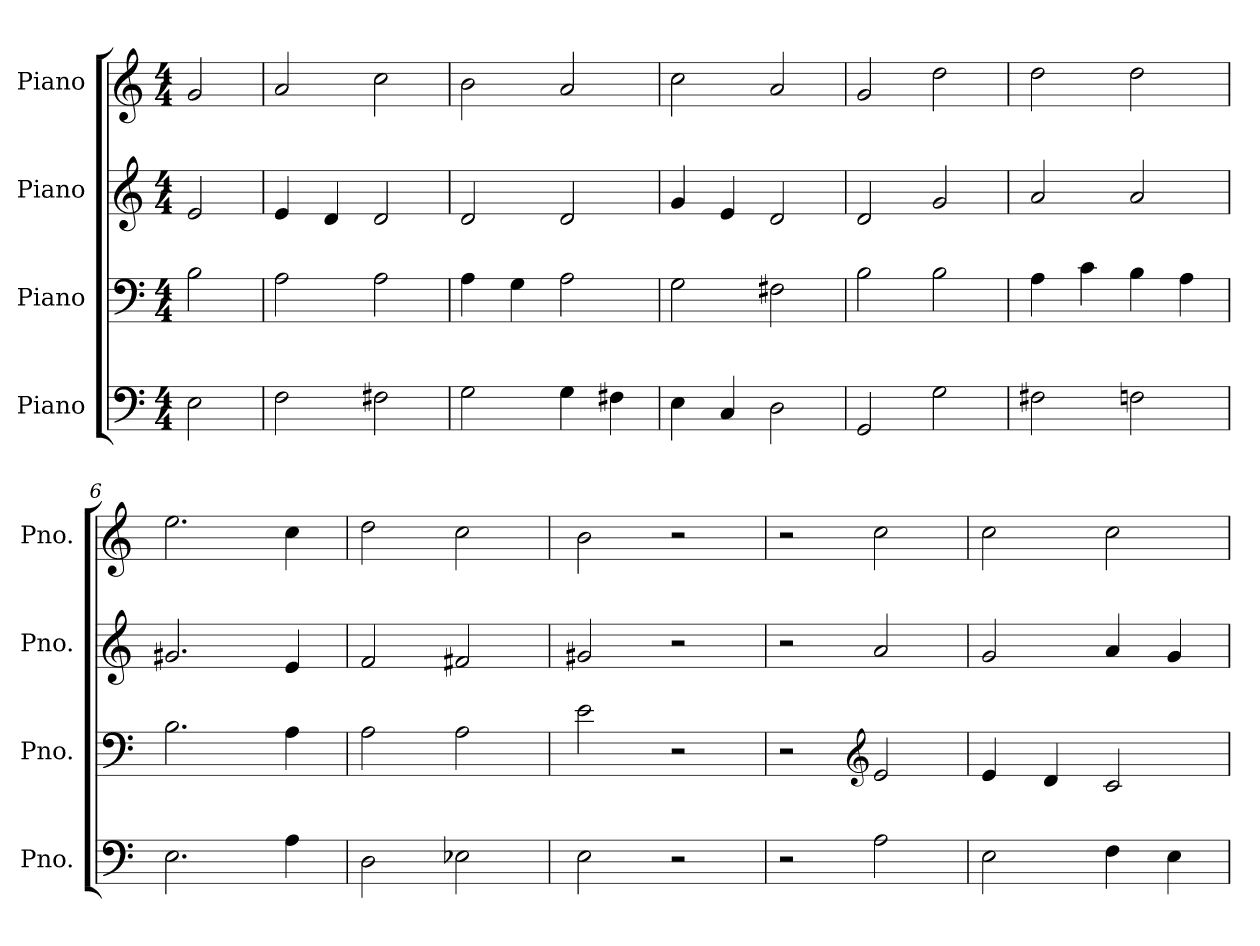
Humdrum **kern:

**kern	**kern	**kern	**kern
*part4	*part3	*part2	*part1
*staff4	*staff3	*staff2	*staff1
*I"Piano	*I"Piano	*I"Piano	*I"Piano
*I'Pno.	*I'Pno.	*I'Pno.	*I'Pno.
*clefF4	*clefF4	*clefG2	*clefG2
*k[]	*k[]	*k[]	*k[]
*M4/4	*M4/4	*M4/4	*M4/4
*MM176	*MM176	*MM176	*MM176
=	=	=	=
2E\	2B\	2e/	2g/
=1	=1	=1	=1
2F\	2A\	4e/	2a/
.	.	4d/	.
2F#X\	2A\	2d/	2cc\
=2	=2	=2	=2
2G\	4A\	2d/	2b\
.	4G\	.	.
4G\	2A\	2d/	2a/
4F#X\	.	.	.
=3	=3	=3	=3
4E\	2G\	4g/	2cc\
4C/	.	4e/	.
2D\	2F#X\	2d/	2a/
=4	=4	=4	=4
2GG/	2B\	2d/	2g/
2G\	2B\	2g/	2dd\
=5	=5	=5	=5
2F#X\	4A\	2a/	2dd\
.	4c\	.	.
2Fn\	4B\	2a/	2dd\
.	4A\	.	.
=6	=6	=6	=6
2.E\	2.B\	2.g#X/	2.ee\
4A\	4A\	4e/	4cc\
=7	=7	=7	=7
2D\	2A\	2f/	2dd\
2E-X\	2A\	2f#X/	2cc\
=8	=8	=8	=8
2E\	2e\	2g#X/	2b\
2r	2r	2r	2r
=9	=9	=9	=9
2r	2r	2r	2r
*	*clefG2	*	*
2A\	2e/	2a/	2cc\
=10	=10	=10	=10
2E\	4e/	2g/	2cc\
.	4d/	.	.
4F\	2c/	4a/	2cc\
4E\	.	4g/	.
=	=	=	=
*-	*-	*-	*-
